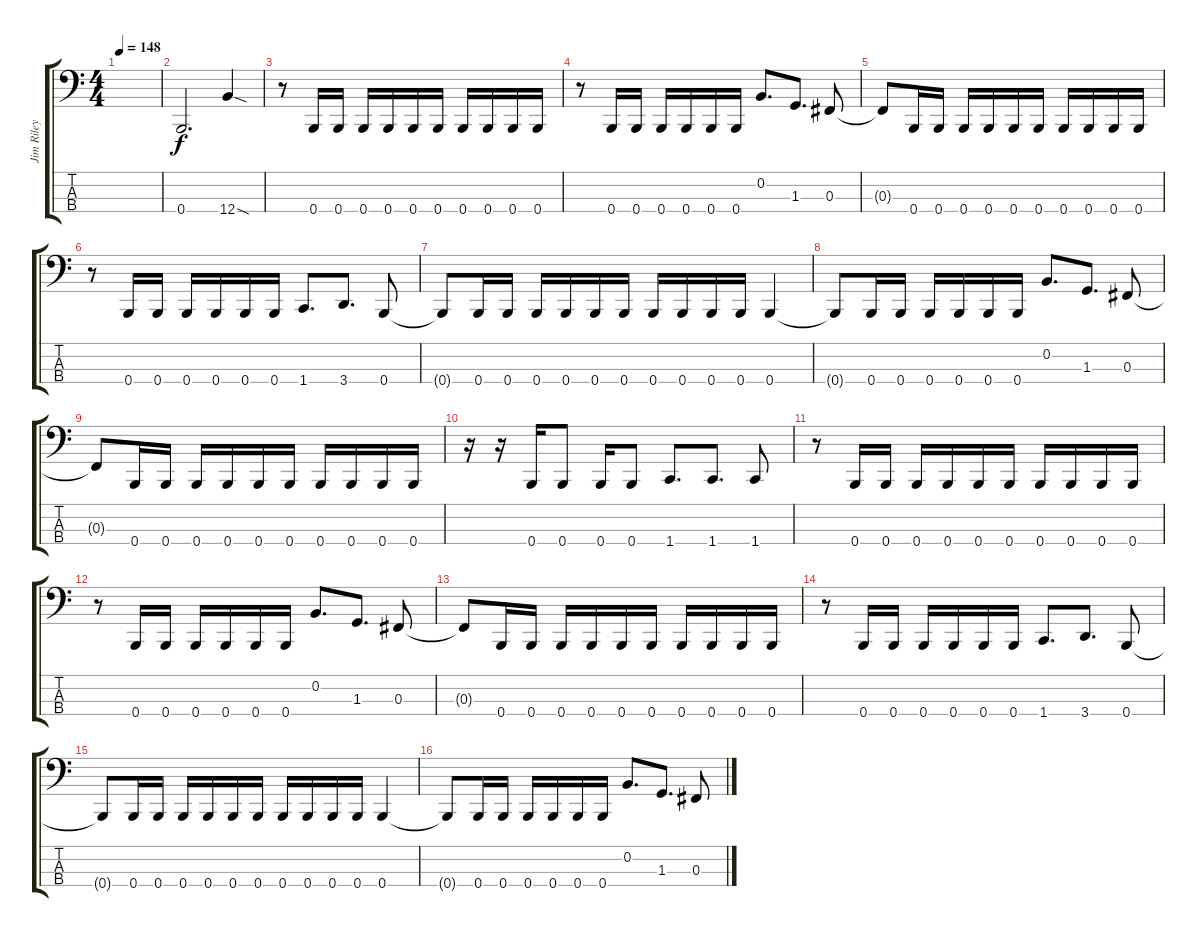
\track ("Jim Riley" "Jim Riley") {instrument electricbasspick}
\staff {score tabs}
\tuning (E2 B1 Gb1 B0) {hide}
\ts (4 4)
\tempo 148
\clef f4
\ks c
|
0.4.2{d} 12.4{sod}.4 |
r.8 0.4.16 0.4.16 0.4.16 0.4.16 0.4.16 0.4.16 0.4.16 0.4.16 0.4.16 0.4.16 |
r.8 0.4.16 0.4.16 0.4.16 0.4.16 0.4.16 0.4.16 0.2.8{d} 1.3.8{d} 0.3.8 |
0.3{t}.8 0.4.16 0.4.16 0.4.16 0.4.16 0.4.16 0.4.16 0.4.16 0.4.16 0.4.16 0.4.16 |
r.8 0.4.16 0.4.16 0.4.16 0.4.16 0.4.16 0.4.16 1.4.8{d} 3.4.8{d} 0.4.8 |
0.4{t}.8 0.4.16 0.4.16 0.4.16 0.4.16 0.4.16 0.4.16 0.4.16 0.4.16 0.4.16 0.4.16 0.4.4 |
0.4{t}.8 0.4.16 0.4.16 0.4.16 0.4.16 0.4.16 0.4.16 0.2.8{d} 1.3.8{d} 0.3.8 |
0.3{t}.8 0.4.16 0.4.16 0.4.16 0.4.16 0.4.16 0.4.16 0.4.16 0.4.16 0.4.16 0.4.16 |
r.16 r.16 0.4.16 0.4.8 0.4.16 0.4.8 1.4.8{d} 1.4.8{d} 1.4.8 |
r.8 0.4.16 0.4.16 0.4.16 0.4.16 0.4.16 0.4.16 0.4.16 0.4.16 0.4.16 0.4.16 |
r.8 0.4.16 0.4.16 0.4.16 0.4.16 0.4.16 0.4.16 0.2.8{d} 1.3.8{d} 0.3.8 |
0.3{t}.8 0.4.16 0.4.16 0.4.16 0.4.16 0.4.16 0.4.16 0.4.16 0.4.16 0.4.16 0.4.16 |
r.8 0.4.16 0.4.16 0.4.16 0.4.16 0.4.16 0.4.16 1.4.8{d} 3.4.8{d} 0.4.8 |
0.4{t}.8 0.4.16 0.4.16 0.4.16 0.4.16 0.4.16 0.4.16 0.4.16 0.4.16 0.4.16 0.4.16 0.4.4 |
0.4{t}.8 0.4.16 0.4.16 0.4.16 0.4.16 0.4.16 0.4.16 0.2.8{d} 1.3.8{d} 0.3.8
